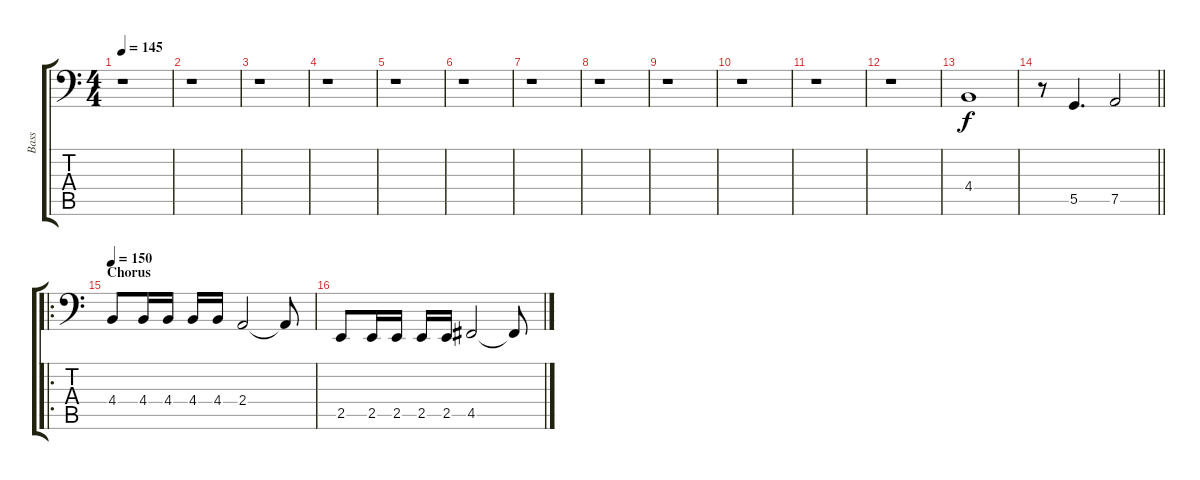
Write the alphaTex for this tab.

\track ("Bass" "Bass") {instrument electricbassfinger}
\staff {score tabs}
\tuning (Bb2 F2 C2 G1 D1 A0) {hide}
\ts (4 4)
\tempo 145
\clef f4
\ks c
r.1{dy f} |
r.1 |
r.1 |
r.1 |
r.1 |
r.1 |
r.1 |
r.1 |
r.1 |
r.1 |
r.1 |
r.1 |
4.4.1 |
\barLineRight lightlight
r.8 5.5.4{d} 7.5.2 |
\ro
\section ("" "Chorus")
\tempo 150
4.4.8 4.4.16 4.4.16 4.4.16 4.4.16 2.4.2 2.4{t}.8 |
2.5.8 2.5.16 2.5.16 2.5.16 2.5.16 4.5.2 4.5{t}.8
